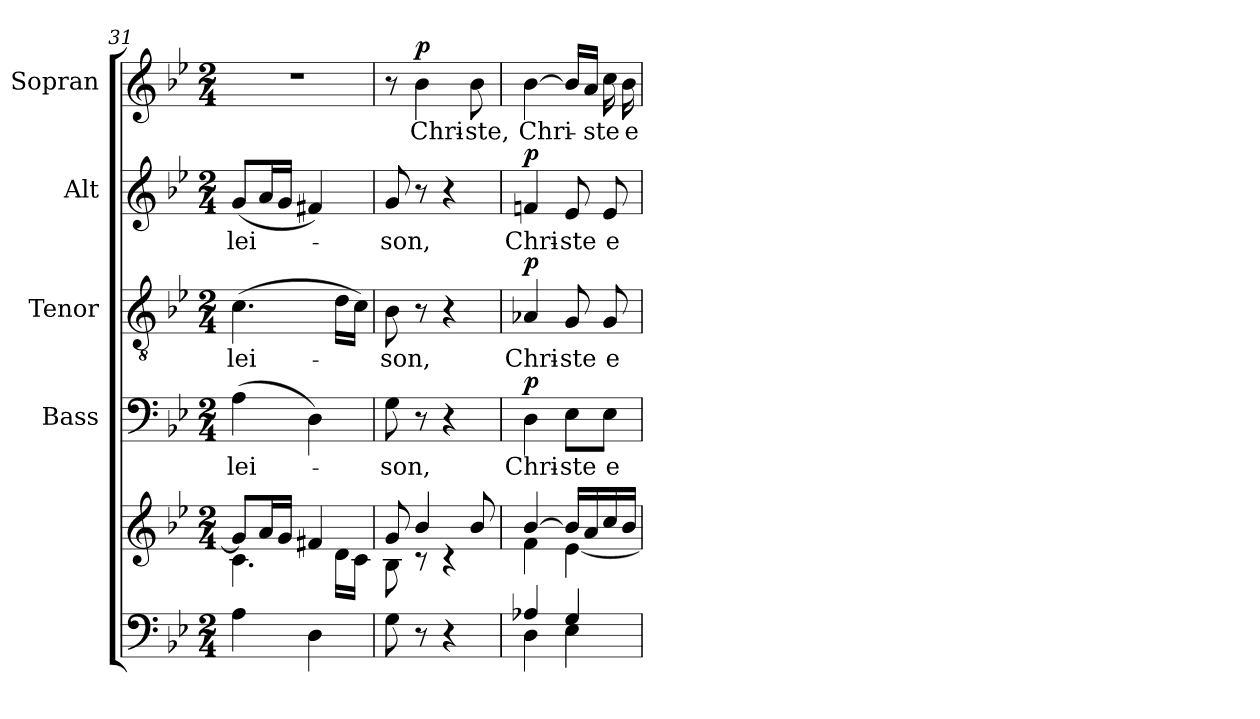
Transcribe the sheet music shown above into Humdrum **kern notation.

**kern	**kern	**kern	**text	**dynam	**kern	**text	**dynam	**kern	**text	**dynam	**kern	**text	**dynam
*part5	*part5	*part4	*part4	*part4	*part3	*part3	*part3	*part2	*part2	*part2	*part1	*part1	*part1
*staff6	*staff5	*staff4	*staff4	*staff4	*staff3	*staff3	*staff3	*staff2	*staff2	*staff2	*staff1	*staff1	*staff1
*	*	*I"Bass	*	*	*I"Tenor	*	*	*I"Alt	*	*	*I"Sopran	*	*
*	*	*I'B.	*	*	*I'T.	*	*	*I'A.	*	*	*I'S.	*	*
!!LO:LB:g=z
*clefF4	*clefG2	*clefF4	*	*	*clefGv2	*	*	*clefG2	*	*	*clefG2	*	*
*k[b-e-]	*k[b-e-]	*k[b-e-]	*	*	*k[b-e-]	*	*	*k[b-e-]	*	*	*k[b-e-]	*	*
*B-:	*B-:	*B-:	*	*	*B-:	*	*	*B-:	*	*	*B-:	*	*
*M2/4	*M2/4	*M2/4	*	*	*M2/4	*	*	*M2/4	*	*	*M2/4	*	*
=31	=31	=31	=31	=31	=31	=31	=31	=31	=31	=31	=31	=31	=31
*	*^	*	*	*	*	*	*	*	*	*	*	*	*
!	!	!	!	!LO:LY:b	!	!	!LO:LY:b	!	!	!LO:LY:b	!	!	!	!
4A\	8g/L]	4.c\	(>4A\	-lei-	.	(>4.c\	-lei-	.	(<8g/L	-lei-	.	2r	.	.
.	16a/L	.	.	.	.	.	.	.	16a/L	.	.	.	.	.
.	16g/JJ	.	.	.	.	.	.	.	16g/JJ	.	.	.	.	.
4D\	4f#X/	.	4D\)	.	.	.	.	.	4f#X/)	.	.	.	.	.
.	.	16d\LL	.	.	.	16d\LL	.	.	.	.	.	.	.	.
.	.	16c\JJ	.	.	.	16c\JJ)	.	.	.	.	.	.	.	.
=32	=32	=32	=32	=32	=32	=32	=32	=32	=32	=32	=32	=32	=32	=32
!	!	!	!	!LO:LY:b	!	!	!LO:LY:b	!	!	!LO:LY:b	!	!	!	!
8G\	8g/	8B-\	8G\	-son,	.	8B-\	-son,	.	8g/	-son,	.	8r	.	.
!	!	!	!	!	!	!	!	!	!	!	!	!	!LO:LY:b	!LO:DY:a
8r	4b-/	8rc	8r	.	.	8r	.	.	8r	.	.	4b-\	Chri-	p
4r	.	4rc	4r	.	.	4r	.	.	4r	.	.	.	.	.
!	!	!	!	!	!	!	!	!	!	!	!	!	!LO:LY:b	!
.	8b-/	.	.	.	.	.	.	.	.	.	.	8b-\	-ste,	.
=33	=33	=33	=33	=33	=33	=33	=33	=33	=33	=33	=33	=33	=33	=33
*^	*	*	*	*	*	*	*	*	*	*	*	*	*	*
!	!	!	!	!	!LO:LY:b	!LO:DY:a	!	!LO:LY:b	!LO:DY:a	!	!LO:LY:b	!LO:DY:a	!	!LO:LY:b	!
4A-X/	4D\	[>4b-/	4f\	4D\	Chri-	p	4A-X/	Chri-	p	4fn/	Chri-	p	[4b-\	Chri-	.
!	!	!	!	!	!LO:LY:b	!	!	!LO:LY:b	!	!	!LO:LY:b	!	!	!	!
4G/	4E-\	16b-/LL]	[<4e-\	8E-\L	-ste	.	8G/	-ste	.	8e-/	-ste	.	16b-/LL]	.	.
.	.	16a/	.	.	.	.	.	.	.	.	.	.	16a/JJ	.	.
!	!	!	!	!	!LO:LY:b	!	!	!LO:LY:b	!	!	!LO:LY:b	!	!	!LO:LY:b	!
.	.	16cc/	.	8E-\J	e-	.	8G/	e-	.	8e-/	e-	.	16cc\	-ste	.
!	!	!	!	!	!	!	!	!	!	!	!	!	!	!LO:LY:b	!
.	.	16b-/JJ	.	.	.	.	.	.	.	.	.	.	16b-\	e-	.
*v	*v	*	*	*	*	*	*	*	*	*	*	*	*	*	*
*	*v	*v	*	*	*	*	*	*	*	*	*	*	*	*
=	=	=	=	=	=	=	=	=	=	=	=	=	=
*-	*-	*-	*-	*-	*-	*-	*-	*-	*-	*-	*-	*-	*-
